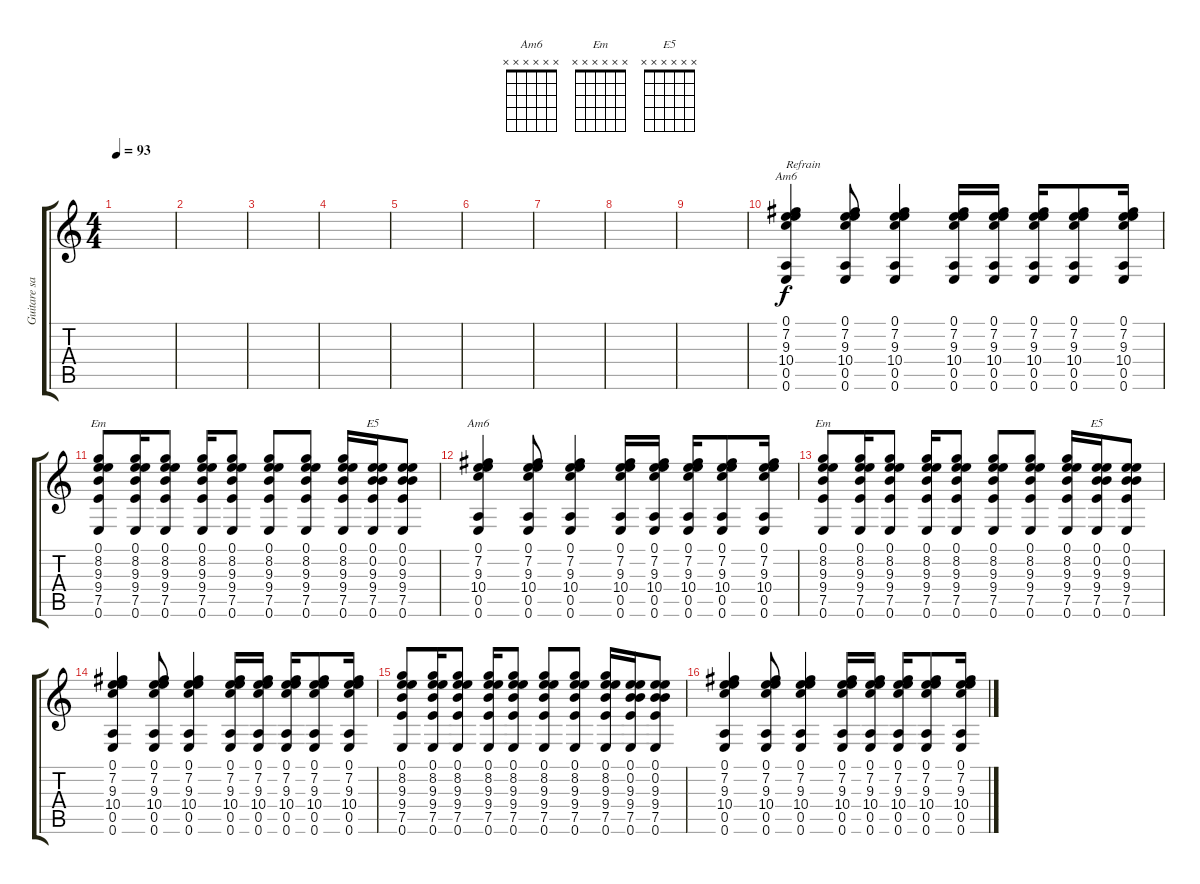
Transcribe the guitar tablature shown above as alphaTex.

\track ("Guitare saturée" "Guitare sa") {instrument distortionguitar}
\staff {score tabs}
\tuning (E4 B3 G3 D3 A2 E2) {hide}
\chord ("Am6" 0 7 9 10 0 0) {firstfret 7}
\chord ("Em" 0 8 9 9 7 0) {firstfret 7}
\chord ("E5" 0 0 9 9 7 0) {firstfret 7}
\chord ("Am6" x x x x x x) {firstfret 0}
\chord ("Em" x x x x x x) {firstfret 0}
\chord ("E5" x x x x x x) {firstfret 0}
\ts (4 4)
\tempo 93
\clef g2
\ks c
|
|
|
|
|
|
|
|
|
(0.1 7.2 9.3 10.4 0.5 0.6).4{ch "Am6" txt "Refrain"} (0.1 7.2 9.3 10.4 0.5 0.6).8 (0.1 7.2 9.3 10.4 0.5 0.6).4 (0.1 7.2 9.3 10.4 0.5 0.6).16 (0.1 7.2 9.3 10.4 0.5 0.6).16 (0.1 7.2 9.3 10.4 0.5 0.6).16 (0.1 7.2 9.3 10.4 0.5 0.6).8 (0.1 7.2 9.3 10.4 0.5 0.6).16 |
(0.1 8.2 9.3 9.4 7.5 0.6).8{ch "Em"} (0.1 8.2 9.3 9.4 7.5 0.6).16 (0.1 8.2 9.3 9.4 7.5 0.6).8 (0.1 8.2 9.3 9.4 7.5 0.6).16 (0.1 8.2 9.3 9.4 7.5 0.6).8 (0.1 8.2 9.3 9.4 7.5 0.6).8 (0.1 8.2 9.3 9.4 7.5 0.6).8 (0.1 8.2 9.3 9.4 7.5 0.6).16 (0.1 0.2 9.3 9.4 7.5 0.6).16{ch "E5"} (0.1 0.2 9.3 9.4 7.5 0.6).8 |
(0.1 7.2 9.3 10.4 0.5 0.6).4{ch "Am6"} (0.1 7.2 9.3 10.4 0.5 0.6).8 (0.1 7.2 9.3 10.4 0.5 0.6).4 (0.1 7.2 9.3 10.4 0.5 0.6).16 (0.1 7.2 9.3 10.4 0.5 0.6).16 (0.1 7.2 9.3 10.4 0.5 0.6).16 (0.1 7.2 9.3 10.4 0.5 0.6).8 (0.1 7.2 9.3 10.4 0.5 0.6).16 |
(0.1 8.2 9.3 9.4 7.5 0.6).8{ch "Em"} (0.1 8.2 9.3 9.4 7.5 0.6).16 (0.1 8.2 9.3 9.4 7.5 0.6).8 (0.1 8.2 9.3 9.4 7.5 0.6).16 (0.1 8.2 9.3 9.4 7.5 0.6).8 (0.1 8.2 9.3 9.4 7.5 0.6).8 (0.1 8.2 9.3 9.4 7.5 0.6).8 (0.1 8.2 9.3 9.4 7.5 0.6).16 (0.1 0.2 9.3 9.4 7.5 0.6).16{ch "E5"} (0.1 0.2 9.3 9.4 7.5 0.6).8 |
(0.1 7.2 9.3 10.4 0.5 0.6).4 (0.1 7.2 9.3 10.4 0.5 0.6).8 (0.1 7.2 9.3 10.4 0.5 0.6).4 (0.1 7.2 9.3 10.4 0.5 0.6).16 (0.1 7.2 9.3 10.4 0.5 0.6).16 (0.1 7.2 9.3 10.4 0.5 0.6).16 (0.1 7.2 9.3 10.4 0.5 0.6).8 (0.1 7.2 9.3 10.4 0.5 0.6).16 |
(0.1 8.2 9.3 9.4 7.5 0.6).8 (0.1 8.2 9.3 9.4 7.5 0.6).16 (0.1 8.2 9.3 9.4 7.5 0.6).8 (0.1 8.2 9.3 9.4 7.5 0.6).16 (0.1 8.2 9.3 9.4 7.5 0.6).8 (0.1 8.2 9.3 9.4 7.5 0.6).8 (0.1 8.2 9.3 9.4 7.5 0.6).8 (0.1 8.2 9.3 9.4 7.5 0.6).16 (0.1 0.2 9.3 9.4 7.5 0.6).16 (0.1 0.2 9.3 9.4 7.5 0.6).8 |
(0.1 7.2 9.3 10.4 0.5 0.6).4 (0.1 7.2 9.3 10.4 0.5 0.6).8 (0.1 7.2 9.3 10.4 0.5 0.6).4 (0.1 7.2 9.3 10.4 0.5 0.6).16 (0.1 7.2 9.3 10.4 0.5 0.6).16 (0.1 7.2 9.3 10.4 0.5 0.6).16 (0.1 7.2 9.3 10.4 0.5 0.6).8 (0.1 7.2 9.3 10.4 0.5 0.6).16
